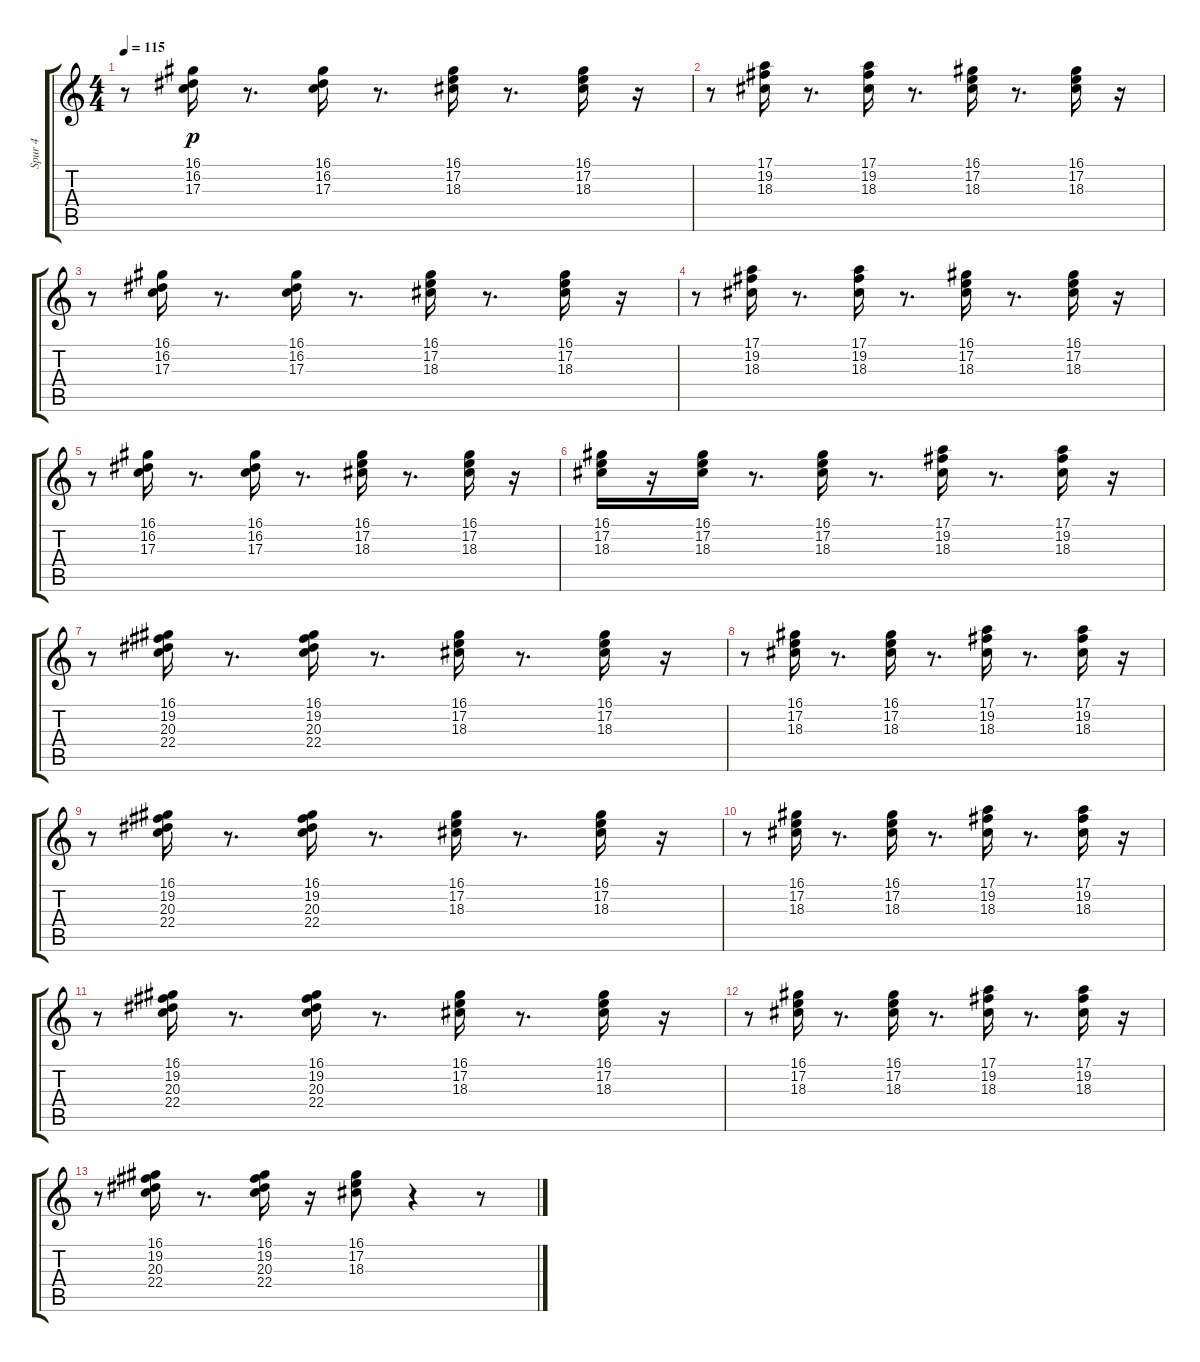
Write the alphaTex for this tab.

\track ("Spur 4" "Spur 4") {instrument acousticgrandpiano}
\staff {score tabs}
\tuning (E4 B3 G3 D3 A2 E2) {hide}
\ts (4 4)
\tempo 115
\clef g2
\ks c
r.8{dy p} (16.1 16.2 17.3).16 r.8{d} (16.1 16.2 17.3).16 r.8{d} (16.1 17.2 18.3).16 r.8{d} (16.1 17.2 18.3).16 r.16 |
r.8 (17.1 19.2 18.3).16 r.8{d} (17.1 19.2 18.3).16 r.8{d} (16.1 17.2 18.3).16 r.8{d} (16.1 17.2 18.3).16 r.16 |
r.8 (16.1 16.2 17.3).16 r.8{d} (16.1 16.2 17.3).16 r.8{d} (16.1 17.2 18.3).16 r.8{d} (16.1 17.2 18.3).16 r.16 |
r.8 (17.1 19.2 18.3).16 r.8{d} (17.1 19.2 18.3).16 r.8{d} (16.1 17.2 18.3).16 r.8{d} (16.1 17.2 18.3).16 r.16 |
r.8 (16.1 16.2 17.3).16 r.8{d} (16.1 16.2 17.3).16 r.8{d} (16.1 17.2 18.3).16 r.8{d} (16.1 17.2 18.3).16 r.16 |
(16.1 17.2 18.3).16 r.16 (16.1 17.2 18.3).16 r.8{d} (16.1 17.2 18.3).16 r.8{d} (17.1 19.2 18.3).16 r.8{d} (17.1 19.2 18.3).16 r.16 |
r.8 (16.1 19.2 20.3 22.4).16 r.8{d} (16.1 19.2 20.3 22.4).16 r.8{d} (16.1 17.2 18.3).16 r.8{d} (16.1 17.2 18.3).16 r.16 |
r.8 (16.1 17.2 18.3).16 r.8{d} (16.1 17.2 18.3).16 r.8{d} (17.1 19.2 18.3).16 r.8{d} (17.1 19.2 18.3).16 r.16 |
r.8 (16.1 19.2 20.3 22.4).16 r.8{d} (16.1 19.2 20.3 22.4).16 r.8{d} (16.1 17.2 18.3).16 r.8{d} (16.1 17.2 18.3).16 r.16 |
r.8 (16.1 17.2 18.3).16 r.8{d} (16.1 17.2 18.3).16 r.8{d} (17.1 19.2 18.3).16 r.8{d} (17.1 19.2 18.3).16 r.16 |
r.8 (16.1 19.2 20.3 22.4).16 r.8{d} (16.1 19.2 20.3 22.4).16 r.8{d} (16.1 17.2 18.3).16 r.8{d} (16.1 17.2 18.3).16 r.16 |
r.8 (16.1 17.2 18.3).16 r.8{d} (16.1 17.2 18.3).16 r.8{d} (17.1 19.2 18.3).16 r.8{d} (17.1 19.2 18.3).16 r.16 |
r.8 (16.1 19.2 20.3 22.4).16 r.8{d} (16.1 19.2 20.3 22.4).16 r.16 (16.1 17.2 18.3).8 r.4 r.8
